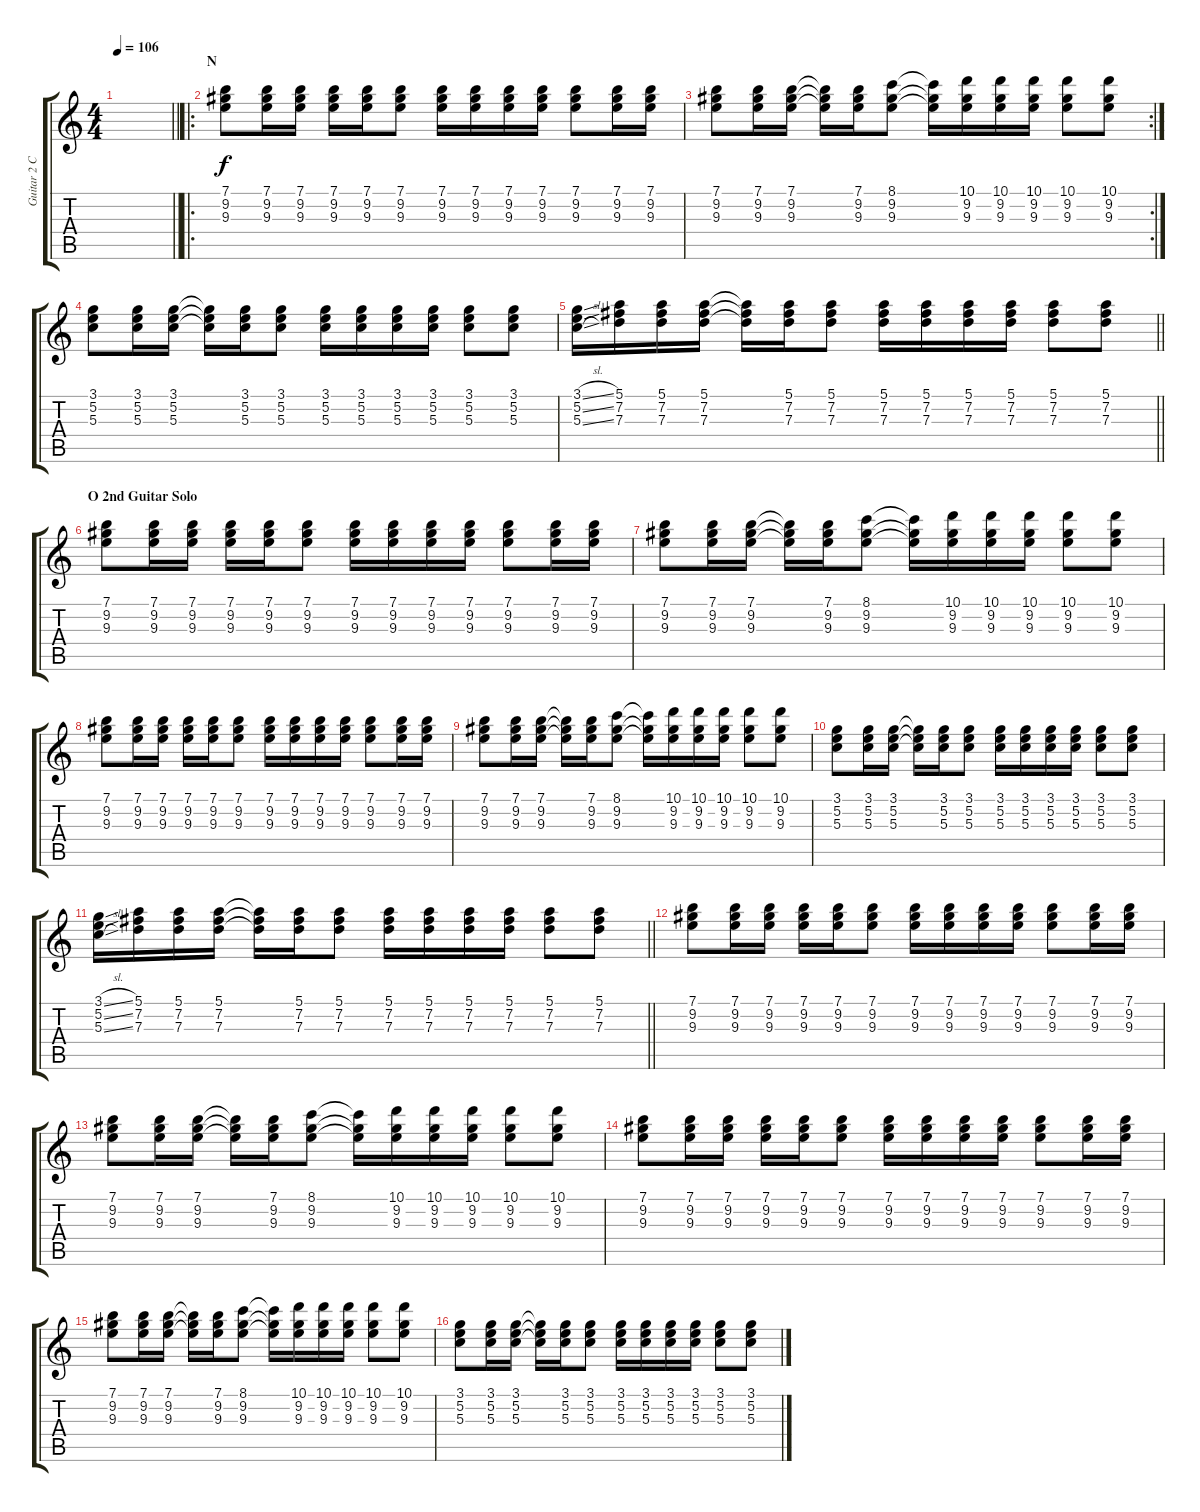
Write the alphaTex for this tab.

\track ("Guitar 2 CLEAN" "Guitar 2 C") {instrument electricguitarclean bank 255}
\staff {score tabs}
\tuning (E4 B3 G3 D3 A2 E2) {hide}
\ts (4 4)
\tempo 106
\clef g2
\barLineRight lightlight
\ks c
|
\ro
\section ("" "N")
(7.1 9.2 9.3).8 (7.1 9.2 9.3).16 (7.1 9.2 9.3).16 (7.1 9.2 9.3).16 (7.1 9.2 9.3).16 (7.1 9.2 9.3).8 (7.1 9.2 9.3).16 (7.1 9.2 9.3).16 (7.1 9.2 9.3).16 (7.1 9.2 9.3).16 (7.1 9.2 9.3).8 (7.1 9.2 9.3).16 (7.1 9.2 9.3).16 |
\rc 2
(7.1 9.2 9.3).8 (7.1 9.2 9.3).16 (7.1 9.2 9.3).16 (7.1{t} 9.2{t} 9.3{t}).16 (7.1 9.2 9.3).16 (8.1 9.2 9.3).8 (8.1{t} 9.2{t} 9.3{t}).16 (10.1 9.2 9.3).16 (10.1 9.2 9.3).16 (10.1 9.2 9.3).16 (10.1 9.2 9.3).8 (10.1 9.2 9.3).8 |
(3.1 5.2 5.3).8 (3.1 5.2 5.3).16 (3.1 5.2 5.3).16 (3.1{t} 5.2{t} 5.3{t}).16 (3.1 5.2 5.3).16 (3.1 5.2 5.3).8 (3.1 5.2 5.3).16 (3.1 5.2 5.3).16 (3.1 5.2 5.3).16 (3.1 5.2 5.3).16 (3.1 5.2 5.3).8 (3.1 5.2 5.3).8 |
\barLineRight lightlight
(3.1{sl} 5.2{sl} 5.3{sl}).16 (5.1 7.2 7.3).16 (5.1 7.2 7.3).16 (5.1 7.2 7.3).16 (5.1{t} 7.2{t} 7.3{t}).16 (5.1 7.2 7.3).16 (5.1 7.2 7.3).8 (5.1 7.2 7.3).16 (5.1 7.2 7.3).16 (5.1 7.2 7.3).16 (5.1 7.2 7.3).16 (5.1 7.2 7.3).8 (5.1 7.2 7.3).8 |
\section ("" "O 2nd Guitar Solo")
(7.1 9.2 9.3).8 (7.1 9.2 9.3).16 (7.1 9.2 9.3).16 (7.1 9.2 9.3).16 (7.1 9.2 9.3).16 (7.1 9.2 9.3).8 (7.1 9.2 9.3).16 (7.1 9.2 9.3).16 (7.1 9.2 9.3).16 (7.1 9.2 9.3).16 (7.1 9.2 9.3).8 (7.1 9.2 9.3).16 (7.1 9.2 9.3).16 |
(7.1 9.2 9.3).8 (7.1 9.2 9.3).16 (7.1 9.2 9.3).16 (7.1{t} 9.2{t} 9.3{t}).16 (7.1 9.2 9.3).16 (8.1 9.2 9.3).8 (8.1{t} 9.2{t} 9.3{t}).16 (10.1 9.2 9.3).16 (10.1 9.2 9.3).16 (10.1 9.2 9.3).16 (10.1 9.2 9.3).8 (10.1 9.2 9.3).8 |
(7.1 9.2 9.3).8 (7.1 9.2 9.3).16 (7.1 9.2 9.3).16 (7.1 9.2 9.3).16 (7.1 9.2 9.3).16 (7.1 9.2 9.3).8 (7.1 9.2 9.3).16 (7.1 9.2 9.3).16 (7.1 9.2 9.3).16 (7.1 9.2 9.3).16 (7.1 9.2 9.3).8 (7.1 9.2 9.3).16 (7.1 9.2 9.3).16 |
(7.1 9.2 9.3).8 (7.1 9.2 9.3).16 (7.1 9.2 9.3).16 (7.1{t} 9.2{t} 9.3{t}).16 (7.1 9.2 9.3).16 (8.1 9.2 9.3).8 (8.1{t} 9.2{t} 9.3{t}).16 (10.1 9.2 9.3).16 (10.1 9.2 9.3).16 (10.1 9.2 9.3).16 (10.1 9.2 9.3).8 (10.1 9.2 9.3).8 |
(3.1 5.2 5.3).8 (3.1 5.2 5.3).16 (3.1 5.2 5.3).16 (3.1{t} 5.2{t} 5.3{t}).16 (3.1 5.2 5.3).16 (3.1 5.2 5.3).8 (3.1 5.2 5.3).16 (3.1 5.2 5.3).16 (3.1 5.2 5.3).16 (3.1 5.2 5.3).16 (3.1 5.2 5.3).8 (3.1 5.2 5.3).8 |
\barLineRight lightlight
(3.1{sl} 5.2{sl} 5.3{sl}).16 (5.1 7.2 7.3).16 (5.1 7.2 7.3).16 (5.1 7.2 7.3).16 (5.1{t} 7.2{t} 7.3{t}).16 (5.1 7.2 7.3).16 (5.1 7.2 7.3).8 (5.1 7.2 7.3).16 (5.1 7.2 7.3).16 (5.1 7.2 7.3).16 (5.1 7.2 7.3).16 (5.1 7.2 7.3).8 (5.1 7.2 7.3).8 |
(7.1 9.2 9.3).8 (7.1 9.2 9.3).16 (7.1 9.2 9.3).16 (7.1 9.2 9.3).16 (7.1 9.2 9.3).16 (7.1 9.2 9.3).8 (7.1 9.2 9.3).16 (7.1 9.2 9.3).16 (7.1 9.2 9.3).16 (7.1 9.2 9.3).16 (7.1 9.2 9.3).8 (7.1 9.2 9.3).16 (7.1 9.2 9.3).16 |
(7.1 9.2 9.3).8 (7.1 9.2 9.3).16 (7.1 9.2 9.3).16 (7.1{t} 9.2{t} 9.3{t}).16 (7.1 9.2 9.3).16 (8.1 9.2 9.3).8 (8.1{t} 9.2{t} 9.3{t}).16 (10.1 9.2 9.3).16 (10.1 9.2 9.3).16 (10.1 9.2 9.3).16 (10.1 9.2 9.3).8 (10.1 9.2 9.3).8 |
(7.1 9.2 9.3).8 (7.1 9.2 9.3).16 (7.1 9.2 9.3).16 (7.1 9.2 9.3).16 (7.1 9.2 9.3).16 (7.1 9.2 9.3).8 (7.1 9.2 9.3).16 (7.1 9.2 9.3).16 (7.1 9.2 9.3).16 (7.1 9.2 9.3).16 (7.1 9.2 9.3).8 (7.1 9.2 9.3).16 (7.1 9.2 9.3).16 |
(7.1 9.2 9.3).8 (7.1 9.2 9.3).16 (7.1 9.2 9.3).16 (7.1{t} 9.2{t} 9.3{t}).16 (7.1 9.2 9.3).16 (8.1 9.2 9.3).8 (8.1{t} 9.2{t} 9.3{t}).16 (10.1 9.2 9.3).16 (10.1 9.2 9.3).16 (10.1 9.2 9.3).16 (10.1 9.2 9.3).8 (10.1 9.2 9.3).8 |
(3.1 5.2 5.3).8 (3.1 5.2 5.3).16 (3.1 5.2 5.3).16 (3.1{t} 5.2{t} 5.3{t}).16 (3.1 5.2 5.3).16 (3.1 5.2 5.3).8 (3.1 5.2 5.3).16 (3.1 5.2 5.3).16 (3.1 5.2 5.3).16 (3.1 5.2 5.3).16 (3.1 5.2 5.3).8 (3.1 5.2 5.3).8
